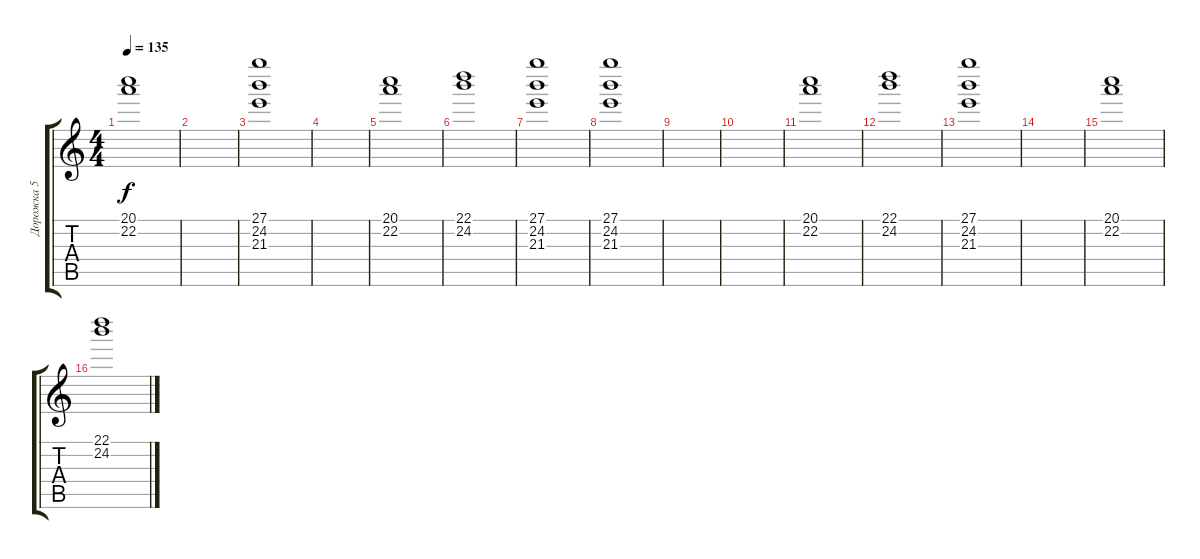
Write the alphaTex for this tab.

\track ("Дорожка 5" "Дорожка 5") {instrument electricbassfinger}
\staff {score tabs}
\tuning (E4 B3 G3 D3 A2 E2) {hide}
\ts (4 4)
\tempo 135
\clef g2
\ks c
(20.1 22.2).1{dy f} |
|
(27.1 24.2 21.3).1 |
|
(20.1 22.2).1 |
(22.1 24.2).1 |
(27.1 24.2 21.3).1 |
(27.1 24.2 21.3).1 |
|
|
(20.1 22.2).1 |
(22.1 24.2).1 |
(27.1 24.2 21.3).1 |
|
(20.1 22.2).1 |
(22.1 24.2).1
